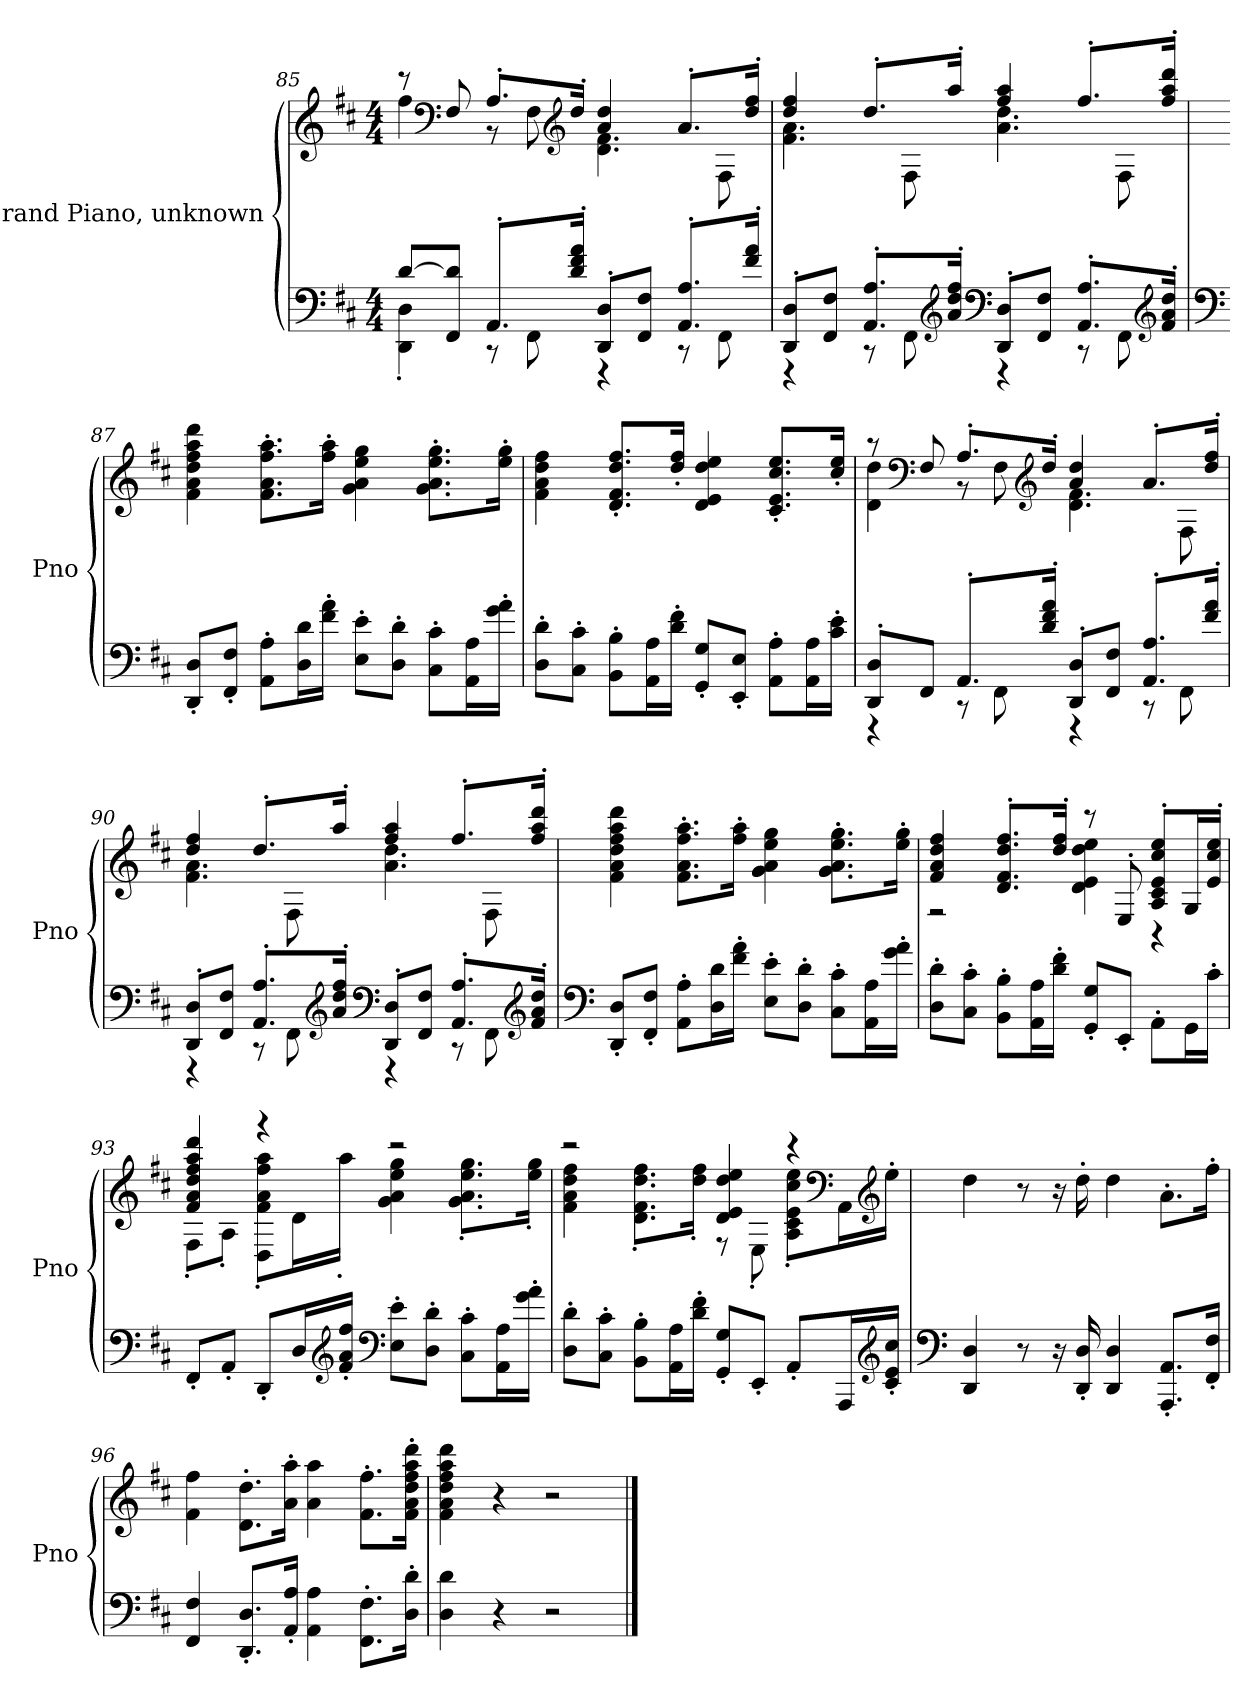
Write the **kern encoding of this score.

**kern	**kern
*part1	*part1
*staff2	*staff1
*I"Grand Piano, unknown	*
*I'Pno	*
!!LO:LB:g=z
*clefF4	*clefG2
*k[f#c#]	*k[f#c#]
*M4/4	*M4/4
=85	=85
*^	*^
[8d/L	4DD\' 4D\'	8r	4ff#\
*	*	*clefF4	*
8FF#/ 8d/]J	.	8F#/	.
8.AA'/L	8r	8.A'/L	8r
.	8FF#\	.	8F#\
*	*	*clefG2	*
16d/' 16f#/' 16a/'Jk	.	16dd'/Jk	.
8DD/' 8D/'L	4r	4a/ 4dd/	4.d\ 4.f#\
8FF#/ 8F#/J	.	.	.
8.AA/' 8.A/'L	8r	8.a'/L	.
.	8FF#\	.	8F#\
16f#/' 16a/'Jk	.	16dd/' 16ff#/'Jk	.
=86	=86	=86	=86
8DD/' 8D/'L	4r	4dd/ 4ff#/	4.f#\ 4.a\
8FF#/ 8F#/J	.	.	.
8.AA/' 8.A/'L	8r	8.dd'/L	.
.	8FF#\	.	8F#\
*clefG2	*	*	*
16a/' 16dd/' 16ff#/'Jk	.	16aa'/Jk	.
*clefF4	*	*	*
8DD/' 8D/'L	4r	4ff#/ 4aa/	4.a\ 4.dd\
8FF#/ 8F#/J	.	.	.
8.AA/' 8.A/'L	8r	8.ff#'/L	.
.	8FF#\	.	8F#\
*clefG2	*	*	*
16f#/' 16a/' 16dd/'Jk	.	16ff#/' 16aa/' 16ddd/'Jk	.
*v	*v	*	*
*	*v	*v
!!LO:LB:g=z
=87	=87
*clefF4	*
8DD/' 8D/'L	4f#\ 4a\ 4dd\ 4ff#\ 4aa\ 4ddd\
8FF#/' 8F#/'J	.
8AA\' 8A\'L	8.f#\' 8.a\' 8.ff#\' 8.aa\'L
16D\ 16d\L	.
16f#\' 16a\'JJ	16ff#\' 16aa\'Jk
8E\' 8e\'L	4g\ 4a\ 4ee\ 4gg\
8D\' 8d\'J	.
8C#\' 8c#\'L	8.g\' 8.a\' 8.ee\' 8.gg\'L
16AA\ 16A\L	.
16g\' 16a\'JJ	16ee\' 16gg\'Jk
=88	=88
8D\' 8d\'L	4f#\ 4a\ 4dd\ 4ff#\
8C#\' 8c#\'J	.
8BB\' 8B\'L	8.d/' 8.f#/' 8.dd/' 8.ff#/'L
16AA\ 16A\L	.
16d\' 16f#\'JJ	16dd/' 16ff#/'Jk
8GG/' 8G/'L	4d/ 4e/ 4dd/ 4ee/
8EE/' 8E/'J	.
8AA\' 8A\'L	8.c#/' 8.e/' 8.cc#/' 8.ee/'L
16AA\ 16A\L	.
16c#\' 16e\'JJ	16cc#/' 16ee/'Jk
=89	=89
*^	*^
8DD/' 8D/'L	4r	8r	4d\ 4dd\
*	*	*clefF4	*
8FF#/J	.	8F#/	.
8.AA'/L	8r	8.A'/L	8r
.	8FF#\	.	8F#\
*	*	*clefG2	*
16d/' 16f#/' 16a/'Jk	.	16dd'/Jk	.
8DD/' 8D/'L	4r	4a/ 4dd/	4.d\ 4.f#\
8FF#/ 8F#/J	.	.	.
8.AA/' 8.A/'L	8r	8.a'/L	.
.	8FF#\	.	8F#\
16f#/' 16a/'Jk	.	16dd/' 16ff#/'Jk	.
!!LO:LB:g=z	!!
=90	=90	=90	=90
8DD/' 8D/'L	4r	4dd/ 4ff#/	4.f#\ 4.a\
8FF#/ 8F#/J	.	.	.
8.AA/' 8.A/'L	8r	8.dd'/L	.
.	8FF#\	.	8F#\
*clefG2	*	*	*
16a/' 16dd/' 16ff#/'Jk	.	16aa'/Jk	.
*clefF4	*	*	*
8DD/' 8D/'L	4r	4ff#/ 4aa/	4.a\ 4.dd\
8FF#/ 8F#/J	.	.	.
8.AA/' 8.A/'L	8r	8.ff#'/L	.
.	8FF#\	.	8F#\
*clefG2	*	*	*
16f#/' 16a/' 16dd/'Jk	.	16ff#/' 16aa/' 16ddd/'Jk	.
*v	*v	*	*
*	*v	*v
=91	=91
*clefF4	*
8DD/' 8D/'L	4f#\ 4a\ 4dd\ 4ff#\ 4aa\ 4ddd\
8FF#/' 8F#/'J	.
8AA\' 8A\'L	8.f#\' 8.a\' 8.ff#\' 8.aa\'L
16D\ 16d\L	.
16f#\' 16a\'JJ	16ff#\' 16aa\'Jk
8E\' 8e\'L	4g\ 4a\ 4ee\ 4gg\
8D\' 8d\'J	.
8C#\' 8c#\'L	8.g\' 8.a\' 8.ee\' 8.gg\'L
16AA\ 16A\L	.
16g\' 16a\'JJ	16ee\' 16gg\'Jk
=92	=92
*	*^
8D\' 8d\'L	4f#/ 4a/ 4dd/ 4ff#/	2r
8C#\' 8c#\'J	.	.
8BB\' 8B\'L	8.d/' 8.f#/' 8.dd/' 8.ff#/'L	.
16AA\ 16A\L	.	.
16d\' 16f#\'JJ	16dd/' 16ff#/'Jk	.
8GG/' 8G/'L	8r	4d\ 4e\ 4dd\ 4ee\
8EE'/J	8E'/	.
8AA'\L	8A/' 8c#/' 8e/' 8cc#/' 8ee/'L	4r
16GG\L	16G/L	.
16c#'\JJ	16e/' 16cc#/' 16ee/'JJ	.
!!LO:PB:g=z	!!
=93	=93	=93
8FF#'/L	4f#/ 4a/ 4dd/ 4ff#/ 4aa/ 4ddd/	8F#'\L
8AA'/J	.	8A'\J
8DD'/L	4r	8D\' 8f#\' 8a\' 8ff#\' 8aa\'L
16D/L	.	16d\L
*clefG2	*	*
16f#/' 16a/' 16ff#/'JJ	.	16aa'\JJ
*clefF4	*	*
8E\' 8e\'L	2r	4g\ 4a\ 4ee\ 4gg\
8D\' 8d\'J	.	.
8C#\' 8c#\'L	.	8.g\' 8.a\' 8.ee\' 8.gg\'L
16AA\ 16A\L	.	.
16g\' 16a\'JJ	.	16ee\' 16gg\'Jk
=94	=94	=94
8D\' 8d\'L	2r	4f#\ 4a\ 4dd\ 4ff#\
8C#\' 8c#\'J	.	.
8BB\' 8B\'L	.	8.d\' 8.f#\' 8.dd\' 8.ff#\'L
16AA\ 16A\L	.	.
16d\' 16f#\'JJ	.	16dd\' 16ff#\'Jk
8GG/' 8G/'L	4d/ 4e/ 4dd/ 4ee/	8r
8EE'/J	.	8E'\
8AA'/L	4r	8A\' 8c#\' 8e\' 8cc#\' 8ee\'L
*	*clefF4	*
16AAA/L	.	16AA\L
*clefG2	*clefG2	*
16c#/' 16e/' 16cc#/'JJ	.	16ee'\JJ
*	*v	*v
=95	=95
*clefF4	*
4DD/ 4D/	4dd\
8r	8r
16r	16r
16DD/' 16D/'	16dd'\
4DD/ 4D/	4dd\
8.AAA/' 8.AA/'L	8.a'\L
16FF#/' 16F#/'Jk	16ff#'\Jk
!!LO:LB:g=z
=96	=96
4FF#/ 4F#/	4f#\ 4ff#\
8.DD/' 8.D/'L	8.d\' 8.dd\'L
16AA/' 16A/'Jk	16a\' 16aa\'Jk
4AA\ 4A\	4a\ 4aa\
8.FF#\' 8.F#\'L	8.f#\' 8.ff#\'L
16D\' 16d\'Jk	16f#\' 16a\' 16dd\' 16ff#\' 16aa\' 16ddd\'Jk
=97	=97
4D\ 4d\	4f#\ 4a\ 4dd\ 4ff#\ 4aa\ 4ddd\
4r	4r
2r	2r
==	==
*-	*-
